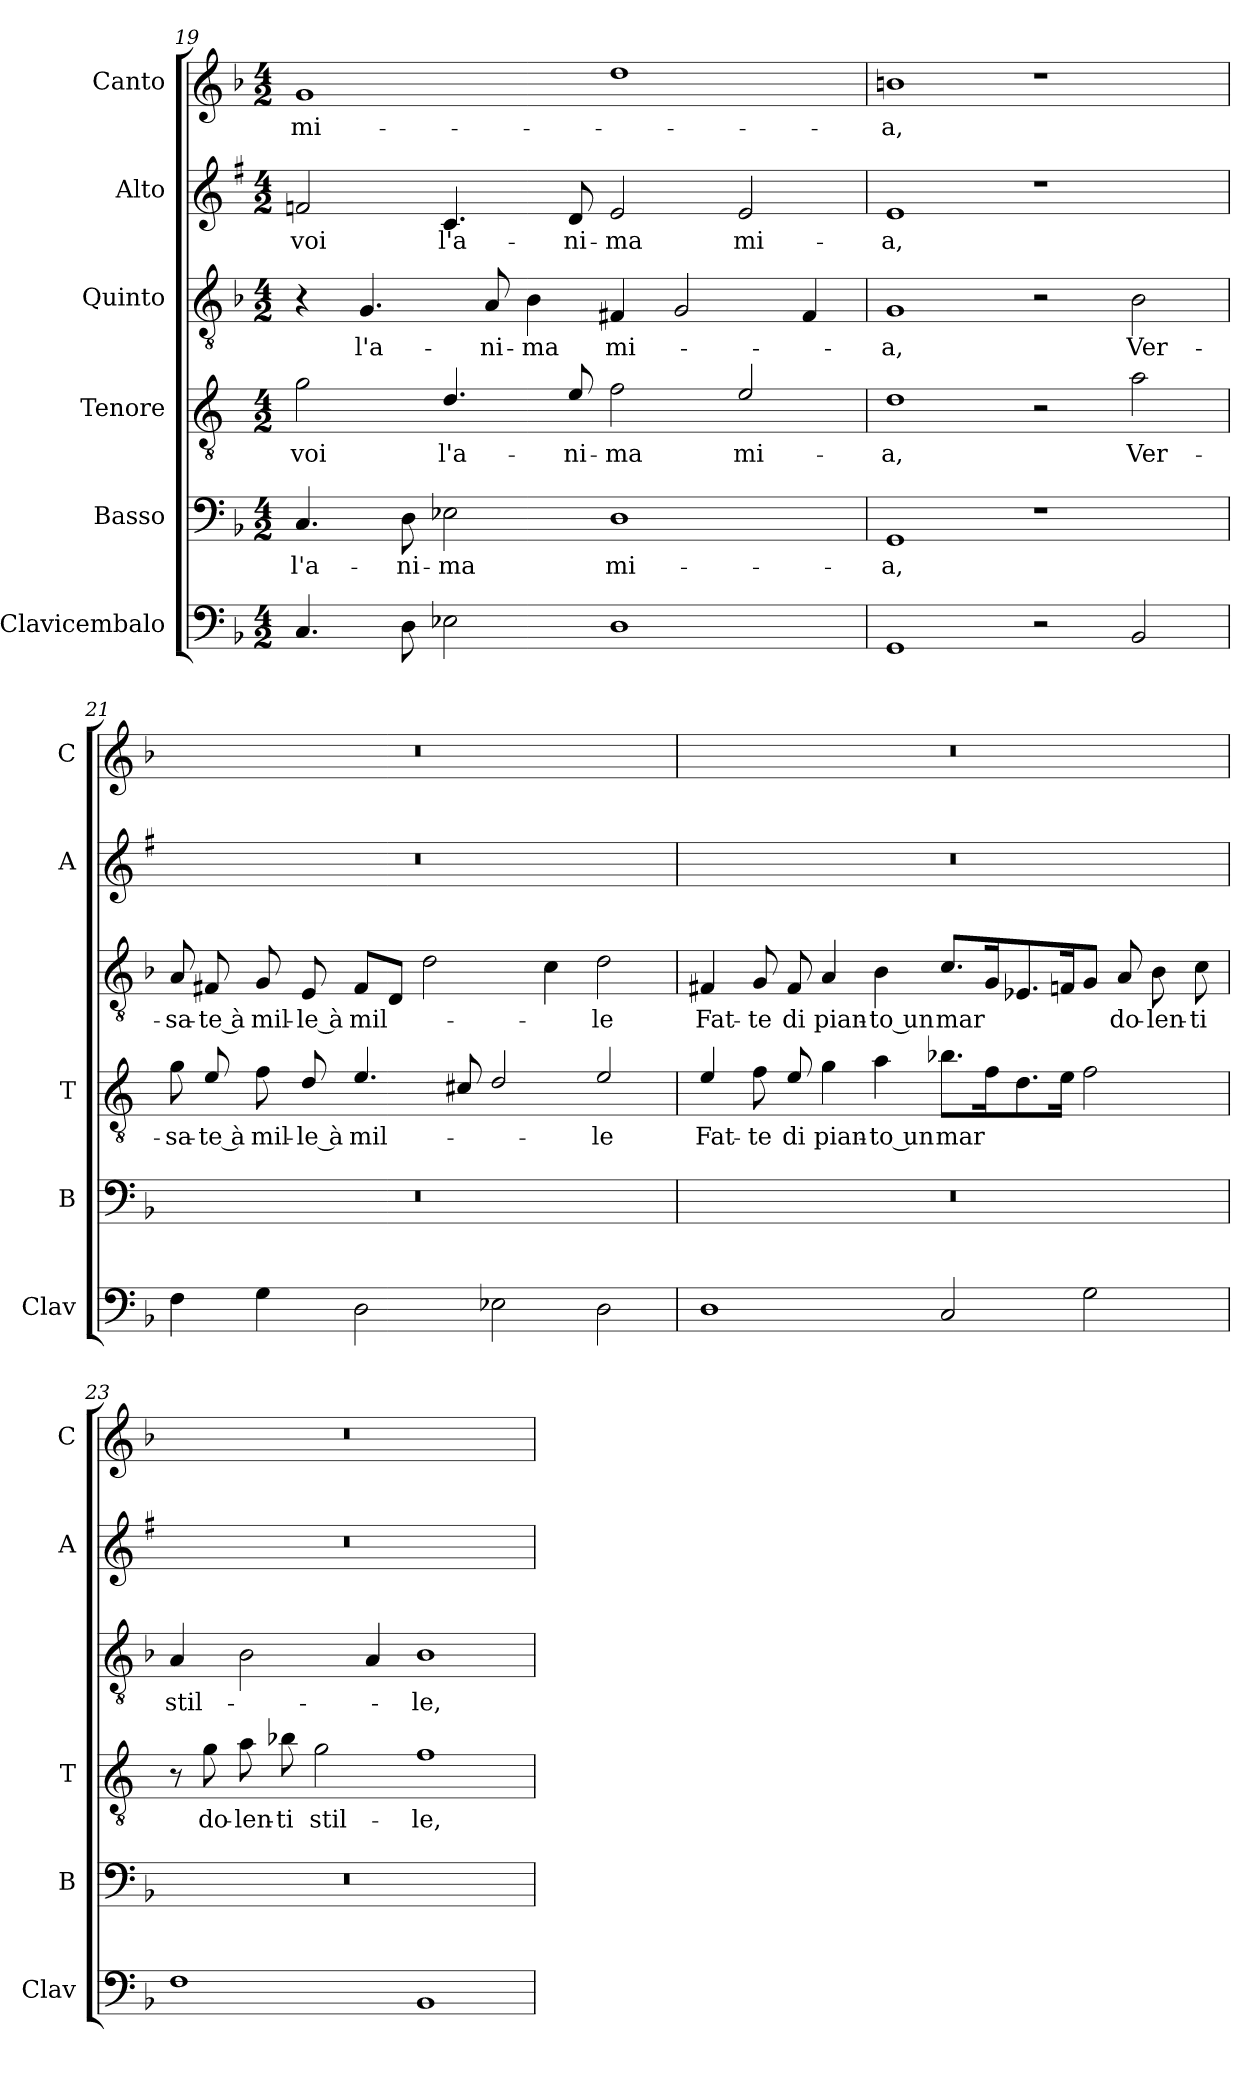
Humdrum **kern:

**kern	**kern	**text	**kern	**text	**kern	**text	**kern	**text	**kern	**text
*part6	*part5	*part5	*part4	*part4	*part3	*part3	*part2	*part2	*part1	*part1
*staff6	*staff5	*staff5	*staff4	*staff4	*staff3	*staff3	*staff2	*staff2	*staff1	*staff1
*I"Clavicembalo	*I"Basso	*	*I"Tenore	*	*I"Quinto	*	*I"Alto	*	*I"Canto	*
*I'Clav	*I'B	*	*I'T	*	*	*	*I'A	*	*I'C	*
!!LO:PB:g=z
*clefF4	*clefF4	*	*clefGv2	*	*clefGv2	*	*clefG2	*	*clefG2	*
*	*	*	*ITrd4c7	*	*	*	*ITrd1c2	*	*	*
*k[b-]	*k[b-]	*	*k[b-]	*	*k[b-]	*	*k[b-]	*	*k[b-]	*
*F:	*F:	*	*F:	*	*F:	*	*F:	*	*F:	*
*M4/2	*M4/2	*	*M4/2	*	*M4/2	*	*M4/2	*	*M4/2	*
=19	=19	=19	=19	=19	=19	=19	=19	=19	=19	=19
!	!	!LO:LY:b	!	!LO:LY:b	!	!	!	!LO:LY:b	!	!LO:LY:b
4.C/	4.C/	l'a-	2c\	voi	4r	.	2e-X/	voi	1g	mi-
!	!	!	!	!	!	!LO:LY:b	!	!	!	!
.	.	.	.	.	4.G/	l'a-	.	.	.	.
!	!	!LO:LY:b	!	!	!	!	!	!	!	!
8D\	8D\	-ni-	.	.	.	.	.	.	.	.
!	!	!LO:LY:b	!	!LO:LY:b	!	!	!	!LO:LY:b	!	!
2E-X\	2E-X\	-ma	4.G/	l'a-	.	.	4.B-/	l'a-	.	.
!	!	!	!	!	!	!LO:LY:b	!	!	!	!
.	.	.	.	.	8A/	-ni-	.	.	.	.
!	!	!	!	!	!	!LO:LY:b	!	!	!	!
.	.	.	.	.	4B-\	-ma	.	.	.	.
!	!	!	!	!LO:LY:b	!	!	!	!LO:LY:b	!	!
.	.	.	8A/	-ni-	.	.	8c/	-ni-	.	.
!	!	!LO:LY:b	!	!LO:LY:b	!	!LO:LY:b	!	!LO:LY:b	!	!
1D	1D	mi-	2B-\	-ma	4F#X/	mi-	2d/	-ma	1dd	.
.	.	.	.	.	2G/	.	.	.	.	.
!	!	!	!	!LO:LY:b	!	!	!	!LO:LY:b	!	!
.	.	.	2A/	mi-	.	.	2d/	mi-	.	.
.	.	.	.	.	4F#/	.	.	.	.	.
=20	=20	=20	=20	=20	=20	=20	=20	=20	=20	=20
!	!	!LO:LY:b	!	!LO:LY:b	!	!LO:LY:b	!	!LO:LY:b	!	!LO:LY:b
1GG	1GG	-a,	1G	-a,	1G	-a,	1d	-a,	1bn	-a,
2r	1r	.	2r	.	2r	.	1r	.	1r	.
!	!	!	!	!LO:LY:b	!	!LO:LY:b	!	!	!	!
2BB-/	.	.	2d\	Ver-	2B-\	Ver-	.	.	.	.
=21	=21	=21	=21	=21	=21	=21	=21	=21	=21	=21
!	!	!	!	!LO:LY:b	!	!LO:LY:b	!	!	!	!
4F\	0r	.	8c\	-sa-	8A/	-sa-	0r	.	0r	.
!	!	!	!	!LO:LY:b	!	!LO:LY:b	!	!	!	!
.	.	.	8A/	-te à	8F#X/	-te à	.	.	.	.
!	!	!	!	!LO:LY:b	!	!LO:LY:b	!	!	!	!
4G\	.	.	8B-\	mil-	8G/	mil-	.	.	.	.
!	!	!	!	!LO:LY:b	!	!LO:LY:b	!	!	!	!
.	.	.	8G/	-le à	8E/	-le à	.	.	.	.
!	!	!	!	!LO:LY:b	!	!LO:LY:b	!	!	!	!
2D\	.	.	4.A/	mil-	8F#/L	mil-	.	.	.	.
.	.	.	.	.	8D/J	.	.	.	.	.
.	.	.	.	.	2d\	.	.	.	.	.
.	.	.	8F#X/	.	.	.	.	.	.	.
2E-X\	.	.	2G/	.	.	.	.	.	.	.
.	.	.	.	.	4c\	.	.	.	.	.
!	!	!	!	!LO:LY:b	!	!LO:LY:b	!	!	!	!
2D\	.	.	2A/	-le	2d\	-le	.	.	.	.
!!LO:LB:g=z
=22	=22	=22	=22	=22	=22	=22	=22	=22	=22	=22
!	!	!	!	!LO:LY:b	!	!LO:LY:b	!	!	!	!
1D	0r	.	4A/	Fat-	4F#X/	Fat-	0r	.	0r	.
!	!	!	!	!LO:LY:b	!	!LO:LY:b	!	!	!	!
.	.	.	8B-\	-te	8G/	-te	.	.	.	.
!	!	!	!	!LO:LY:b	!	!LO:LY:b	!	!	!	!
.	.	.	8A/	di	8F#/	di	.	.	.	.
!	!	!	!	!LO:LY:b	!	!LO:LY:b	!	!	!	!
.	.	.	4c\	pian-	4A/	pian-	.	.	.	.
!	!	!	!	!LO:LY:b	!	!LO:LY:b	!	!	!	!
.	.	.	4d\	-to un	4B-\	-to un	.	.	.	.
!	!	!	!	!LO:LY:b	!	!LO:LY:b	!	!	!	!
2C/	.	.	8.e-X\L	mar	8.c/L	mar	.	.	.	.
.	.	.	16B-\k	.	16G/k	.	.	.	.	.
.	.	.	8.G\	.	8.E-X/	.	.	.	.	.
.	.	.	16A\Jk	.	16Fn/k	.	.	.	.	.
2G\	.	.	2B-\	.	8G/J	.	.	.	.	.
!	!	!	!	!	!	!LO:LY:b	!	!	!	!
.	.	.	.	.	8A/	do-	.	.	.	.
!	!	!	!	!	!	!LO:LY:b	!	!	!	!
.	.	.	.	.	8B-\	-len-	.	.	.	.
!	!	!	!	!	!	!LO:LY:b	!	!	!	!
.	.	.	.	.	8c\	-ti	.	.	.	.
=23	=23	=23	=23	=23	=23	=23	=23	=23	=23	=23
!	!	!	!	!	!	!LO:LY:b	!	!	!	!
1F	0r	.	8r	.	4A/	stil-	0r	.	0r	.
!	!	!	!	!LO:LY:b	!	!	!	!	!	!
.	.	.	8c\	do-	.	.	.	.	.	.
!	!	!	!	!LO:LY:b	!	!	!	!	!	!
.	.	.	8d\	-len-	2B-\	.	.	.	.	.
!	!	!	!	!LO:LY:b	!	!	!	!	!	!
.	.	.	8e-X\	-ti	.	.	.	.	.	.
!	!	!	!	!LO:LY:b	!	!	!	!	!	!
.	.	.	2c\	stil-	.	.	.	.	.	.
.	.	.	.	.	4A/	.	.	.	.	.
!	!	!	!	!LO:LY:b	!	!LO:LY:b	!	!	!	!
1BB-	.	.	1B-	-le,	1B-	-le,	.	.	.	.
=	=	=	=	=	=	=	=	=	=	=
*-	*-	*-	*-	*-	*-	*-	*-	*-	*-	*-
